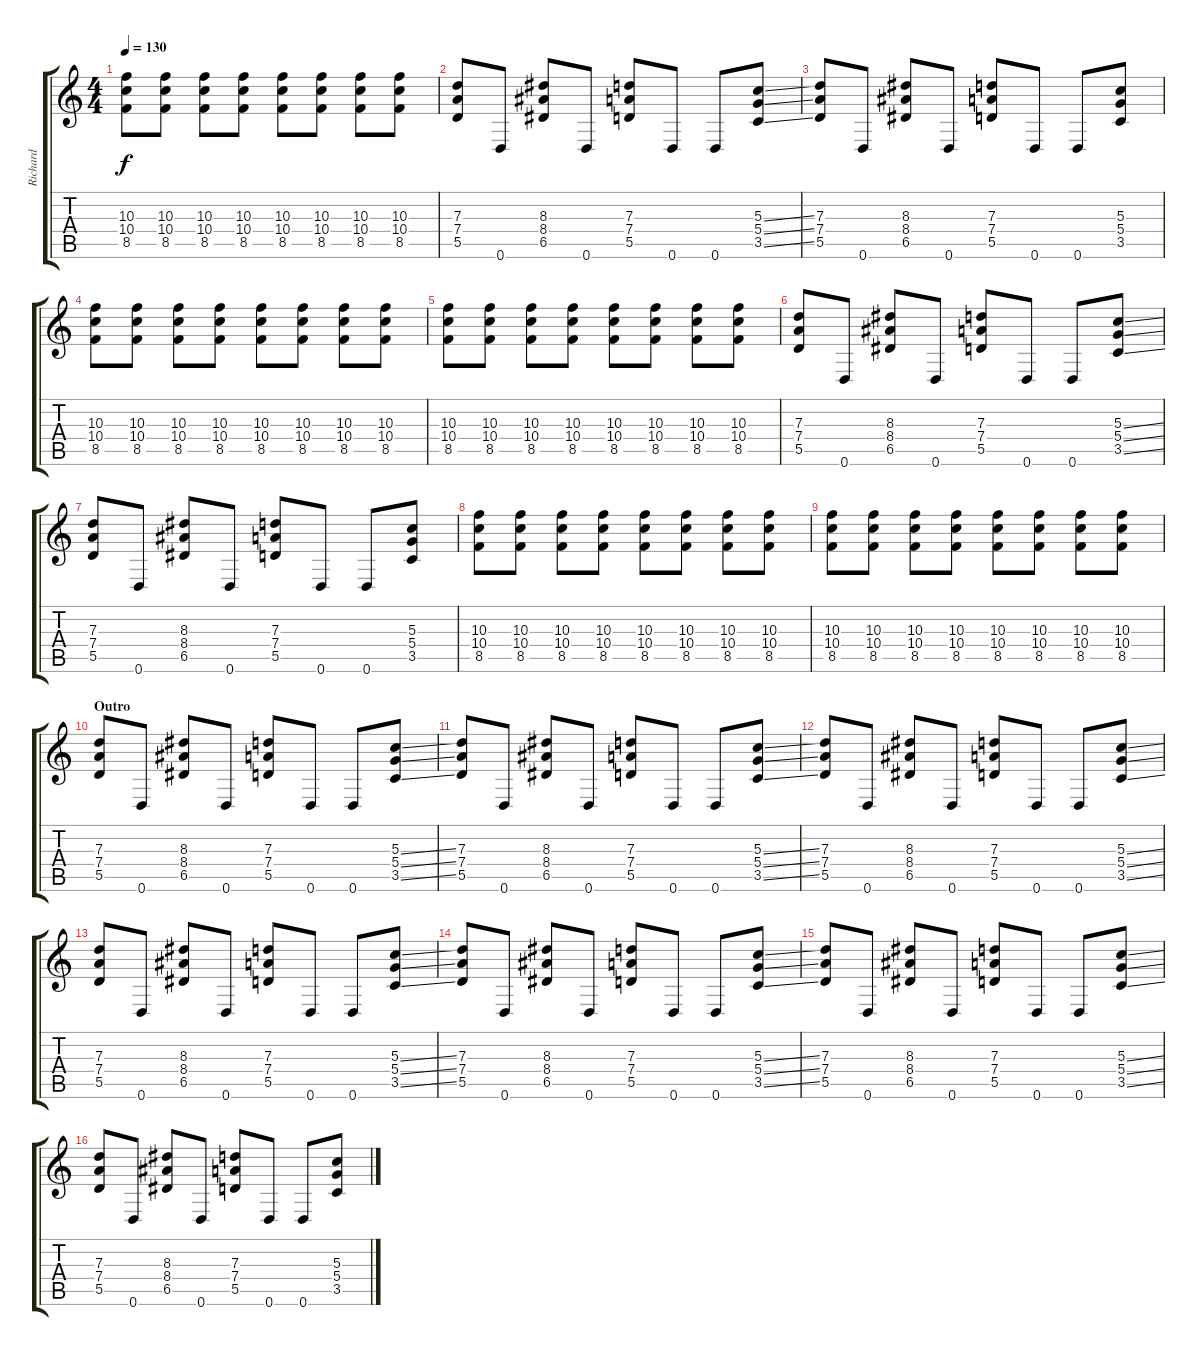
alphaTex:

\track ("Richard" "Richard") {instrument distortionguitar}
\staff {score tabs}
\tuning (E4 B3 G3 D3 A2 D2) {hide}
\ts (4 4)
\tempo 130
\clef g2
\ks c
(10.3 10.4 8.5).8{dy f} (10.3 10.4 8.5).8 (10.3 10.4 8.5).8 (10.3 10.4 8.5).8 (10.3 10.4 8.5).8 (10.3 10.4 8.5).8 (10.3 10.4 8.5).8 (10.3 10.4 8.5).8 |
(7.3 7.4 5.5).8 0.6.8 (8.3 8.4 6.5).8 0.6.8 (7.3 7.4 5.5).8 0.6.8 0.6.8 (5.3{ss} 5.4{ss} 3.5{ss}).8 |
(7.3 7.4 5.5).8 0.6.8 (8.3 8.4 6.5).8 0.6.8 (7.3 7.4 5.5).8 0.6.8 0.6.8 (5.3 5.4 3.5).8 |
(10.3 10.4 8.5).8 (10.3 10.4 8.5).8 (10.3 10.4 8.5).8 (10.3 10.4 8.5).8 (10.3 10.4 8.5).8 (10.3 10.4 8.5).8 (10.3 10.4 8.5).8 (10.3 10.4 8.5).8 |
(10.3 10.4 8.5).8 (10.3 10.4 8.5).8 (10.3 10.4 8.5).8 (10.3 10.4 8.5).8 (10.3 10.4 8.5).8 (10.3 10.4 8.5).8 (10.3 10.4 8.5).8 (10.3 10.4 8.5).8 |
(7.3 7.4 5.5).8 0.6.8 (8.3 8.4 6.5).8 0.6.8 (7.3 7.4 5.5).8 0.6.8 0.6.8 (5.3{ss} 5.4{ss} 3.5{ss}).8 |
(7.3 7.4 5.5).8 0.6.8 (8.3 8.4 6.5).8 0.6.8 (7.3 7.4 5.5).8 0.6.8 0.6.8 (5.3 5.4 3.5).8 |
(10.3 10.4 8.5).8 (10.3 10.4 8.5).8 (10.3 10.4 8.5).8 (10.3 10.4 8.5).8 (10.3 10.4 8.5).8 (10.3 10.4 8.5).8 (10.3 10.4 8.5).8 (10.3 10.4 8.5).8 |
(10.3 10.4 8.5).8 (10.3 10.4 8.5).8 (10.3 10.4 8.5).8 (10.3 10.4 8.5).8 (10.3 10.4 8.5).8 (10.3 10.4 8.5).8 (10.3 10.4 8.5).8 (10.3 10.4 8.5).8 |
\section ("" "Outro")
(7.3 7.4 5.5).8 0.6.8 (8.3 8.4 6.5).8 0.6.8 (7.3 7.4 5.5).8 0.6.8 0.6.8 (5.3{ss} 5.4{ss} 3.5{ss}).8 |
(7.3 7.4 5.5).8 0.6.8 (8.3 8.4 6.5).8 0.6.8 (7.3 7.4 5.5).8 0.6.8 0.6.8 (5.3{ss} 5.4{ss} 3.5{ss}).8 |
(7.3 7.4 5.5).8 0.6.8 (8.3 8.4 6.5).8 0.6.8 (7.3 7.4 5.5).8 0.6.8 0.6.8 (5.3{ss} 5.4{ss} 3.5{ss}).8 |
(7.3 7.4 5.5).8 0.6.8 (8.3 8.4 6.5).8 0.6.8 (7.3 7.4 5.5).8 0.6.8 0.6.8 (5.3{ss} 5.4{ss} 3.5{ss}).8 |
(7.3 7.4 5.5).8 0.6.8 (8.3 8.4 6.5).8 0.6.8 (7.3 7.4 5.5).8 0.6.8 0.6.8 (5.3{ss} 5.4{ss} 3.5{ss}).8 |
(7.3 7.4 5.5).8 0.6.8 (8.3 8.4 6.5).8 0.6.8 (7.3 7.4 5.5).8 0.6.8 0.6.8 (5.3{ss} 5.4{ss} 3.5{ss}).8 |
(7.3 7.4 5.5).8 0.6.8 (8.3 8.4 6.5).8 0.6.8 (7.3 7.4 5.5).8 0.6.8 0.6.8 (5.3{ss} 5.4{ss} 3.5{ss}).8
